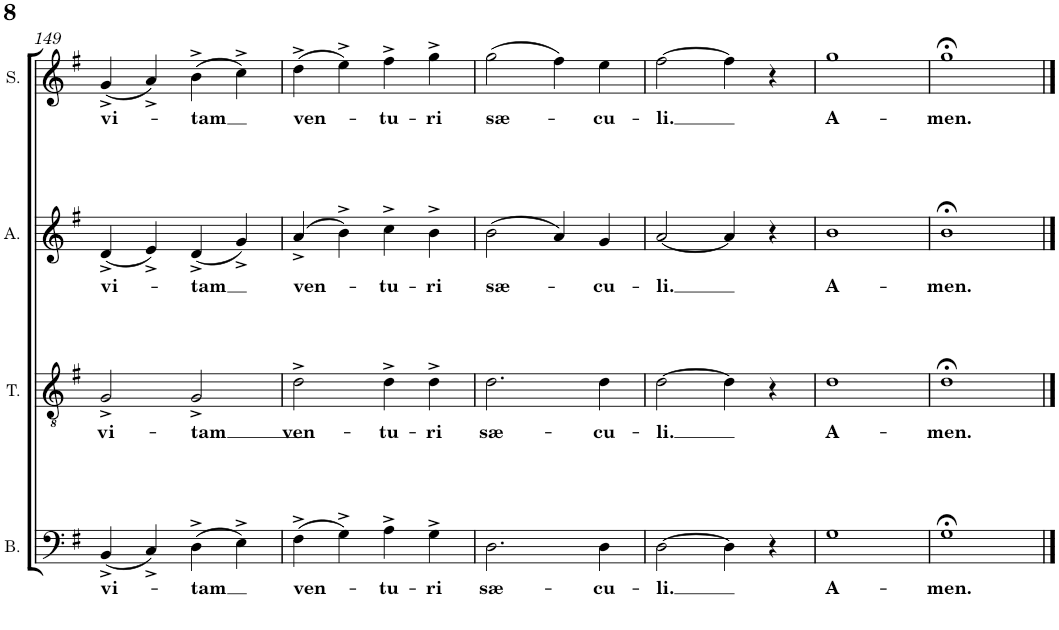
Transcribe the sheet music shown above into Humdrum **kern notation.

**kern	**text	**kern	**text	**kern	**text	**kern	**text
*part4	*part4	*part3	*part3	*part2	*part2	*part1	*part1
*staff4	*staff4	*staff3	*staff3	*staff2	*staff2	*staff1	*staff1
*I"Bass	*	*I"Tenor	*	*I"Alto	*	*I"Soprano	*
*I'B.	*	*I'T.	*	*I'A.	*	*I'S.	*
!!LO:PB:g=z
*clefF4	*	*clefGv2	*	*clefG2	*	*clefG2	*
*k[f#]	*	*k[f#]	*	*k[f#]	*	*k[f#]	*
*M4/4	*	*M4/4	*	*M4/4	*	*M4/4	*
*met(c)	*	*met(c)	*	*met(c)	*	*met(c)	*
=149	=149	=149	=149	=149	=149	=149	=149
!	!LO:LY:b	!	!LO:LY:b	!	!LO:LY:b	!	!LO:LY:b
(4BB^/	vi-	2G^/	vi-	(4d^/	vi-	(4g^/	vi-
4C^/)	.	.	.	4e^/)	.	4a^/)	.
!	!LO:LY:b	!	!LO:LY:b	!	!LO:LY:b	!	!LO:LY:b
(4D^\	-tam	2G^/	-tam	(4d^/	-tam	(4b^\	-tam
4E^\)	.	.	.	4g^/)	.	4cc^\)	.
=150	=150	=150	=150	=150	=150	=150	=150
!	!LO:LY:b	!	!LO:LY:b	!	!LO:LY:b	!	!LO:LY:b
(4F#^\	ven-	2d^\	ven-	(4a^/	ven-	(4dd^\	ven-
4G^\)	.	.	.	4b^\)	.	4ee^\)	.
!	!LO:LY:b	!	!LO:LY:b	!	!LO:LY:b	!	!LO:LY:b
4A^\	-tu-	4d^\	-tu-	4cc^\	-tu-	4ff#^\	-tu-
!	!LO:LY:b	!	!LO:LY:b	!	!LO:LY:b	!	!LO:LY:b
4G^\	-ri	4d^\	-ri	4b^\	-ri	4gg^\	-ri
=151	=151	=151	=151	=151	=151	=151	=151
!	!LO:LY:b	!	!LO:LY:b	!	!LO:LY:b	!	!LO:LY:b
2.D\	sæ-	2.d\	sæ-	(2b\	sæ-	(2gg\	sæ-
.	.	.	.	4a/)	.	4ff#\)	.
!	!LO:LY:b	!	!LO:LY:b	!	!LO:LY:b	!	!LO:LY:b
4D\	-cu-	4d\	-cu-	4g/	-cu-	4ee\	-cu-
=152	=152	=152	=152	=152	=152	=152	=152
!	!LO:LY:b	!	!LO:LY:b	!	!LO:LY:b	!	!LO:LY:b
[2D\	-li.	[2d\	-li.	[2a/	-li.	[2ff#\	-li.
4D\]	.	4d\]	.	4a/]	.	4ff#\]	.
4r	.	4r	.	4r	.	4r	.
=153	=153	=153	=153	=153	=153	=153	=153
!	!LO:LY:b	!	!LO:LY:b	!	!LO:LY:b	!	!LO:LY:b
1G	A-	1d	A-	1b	A-	1gg	A-
=154	=154	=154	=154	=154	=154	=154	=154
!	!LO:LY:b	!	!LO:LY:b	!	!LO:LY:b	!	!LO:LY:b
1G;<	-men.	1d;<	-men.	1b;<	-men.	1gg;<	-men.
==	==	==	==	==	==	==	==
*-	*-	*-	*-	*-	*-	*-	*-
